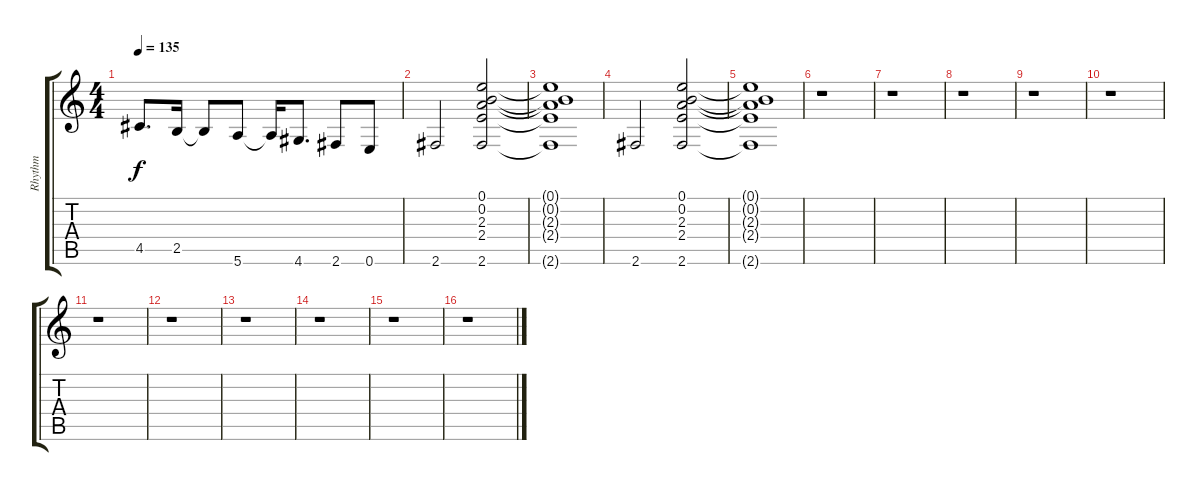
\track ("Rhythm" "Rhythm") {instrument distortionguitar}
\staff {score tabs}
\tuning (E4 B3 G3 D3 A2 E2) {hide}
\ts (4 4)
\tempo 135
\clef g2
\ks c
4.5.8{d dy f} 2.5.16 2.5{t}.8 5.6.8 5.6{t}.16 4.6.8{d} 2.6.8 0.6.8 |
2.6.2 (0.1 0.2 2.3 2.4 2.6).2 |
(0.1{t} 0.2{t} 2.3{t} 2.4{t} 2.6{t}).1 |
2.6.2 (0.1 0.2 2.3 2.4 2.6).2 |
(0.1{t} 0.2{t} 2.3{t} 2.4{t} 2.6{t}).1 |
r.1 |
r.1 |
r.1 |
r.1 |
r.1 |
r.1 |
r.1 |
r.1 |
r.1 |
r.1 |
r.1
